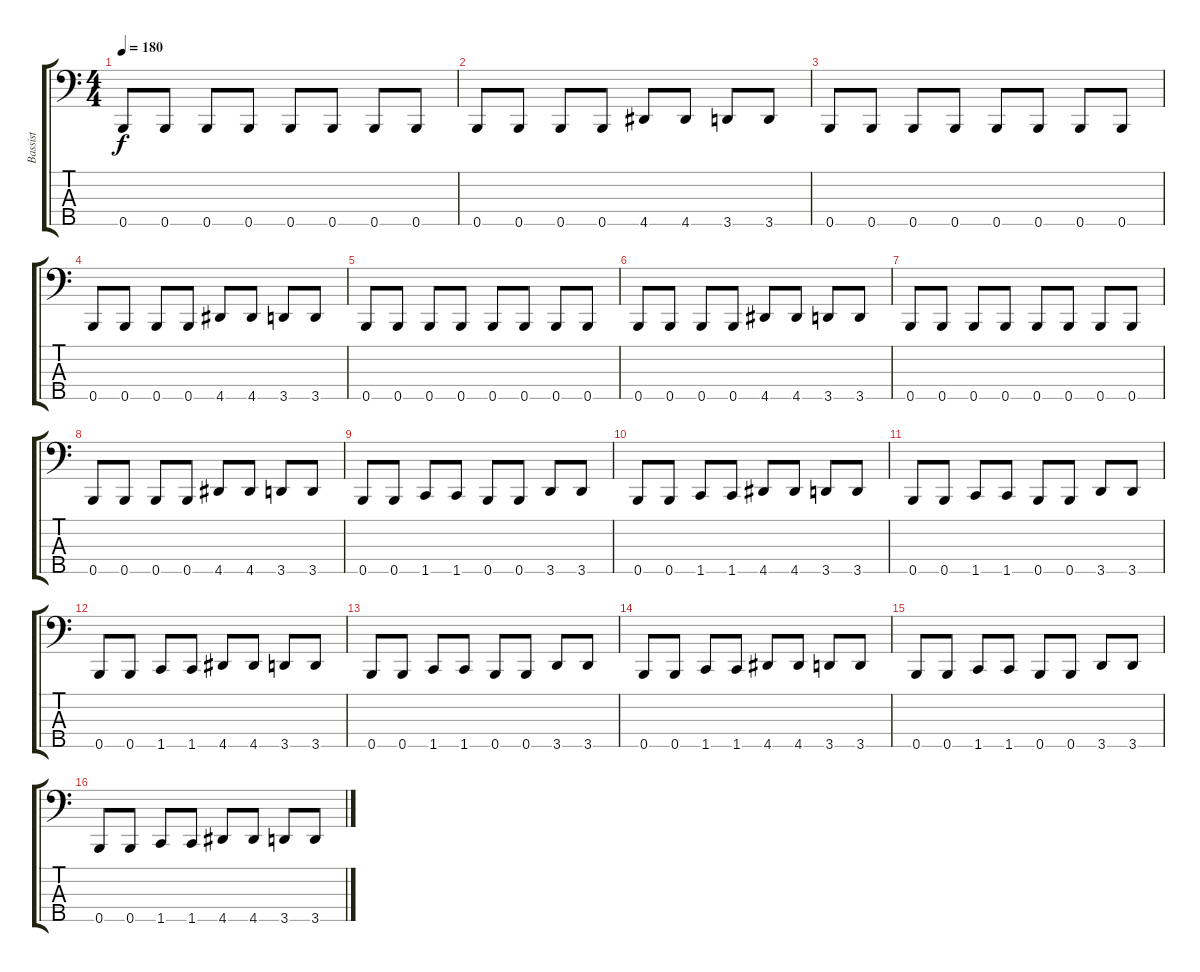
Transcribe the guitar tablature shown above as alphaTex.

\track ("Bassist" "Bassist") {instrument electricbasspick}
\staff {score tabs}
\tuning (G2 D2 A1 E1 B0) {hide}
\ts (4 4)
\tempo 180
\clef f4
\ks c
0.5.8{dy f instrument electricbasspick} 0.5.8 0.5.8 0.5.8 0.5.8 0.5.8 0.5.8 0.5.8 |
0.5.8 0.5.8 0.5.8 0.5.8 4.5.8 4.5.8 3.5.8 3.5.8 |
0.5.8 0.5.8 0.5.8 0.5.8 0.5.8 0.5.8 0.5.8 0.5.8 |
0.5.8 0.5.8 0.5.8 0.5.8 4.5.8 4.5.8 3.5.8 3.5.8 |
0.5.8 0.5.8 0.5.8 0.5.8 0.5.8 0.5.8 0.5.8 0.5.8 |
0.5.8 0.5.8 0.5.8 0.5.8 4.5.8 4.5.8 3.5.8 3.5.8 |
0.5.8 0.5.8 0.5.8 0.5.8 0.5.8 0.5.8 0.5.8 0.5.8 |
0.5.8 0.5.8 0.5.8 0.5.8 4.5.8 4.5.8 3.5.8 3.5.8 |
0.5.8 0.5.8 1.5.8 1.5.8 0.5.8 0.5.8 3.5.8 3.5.8 |
0.5.8 0.5.8 1.5.8 1.5.8 4.5.8 4.5.8 3.5.8 3.5.8 |
0.5.8 0.5.8 1.5.8 1.5.8 0.5.8 0.5.8 3.5.8 3.5.8 |
0.5.8 0.5.8 1.5.8 1.5.8 4.5.8 4.5.8 3.5.8 3.5.8 |
0.5.8 0.5.8 1.5.8 1.5.8 0.5.8 0.5.8 3.5.8 3.5.8 |
0.5.8 0.5.8 1.5.8 1.5.8 4.5.8 4.5.8 3.5.8 3.5.8 |
0.5.8 0.5.8 1.5.8 1.5.8 0.5.8 0.5.8 3.5.8 3.5.8 |
0.5.8 0.5.8 1.5.8 1.5.8 4.5.8 4.5.8 3.5.8 3.5.8
